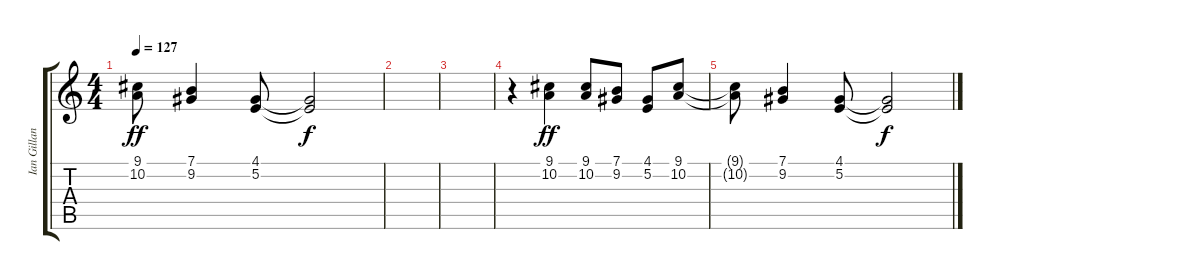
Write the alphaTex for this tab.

\track ("Ian Gillan" "Ian Gillan") {instrument oboe}
\staff {score tabs}
\tuning (E4 B3 G3 D3 A2 E2) {hide}
\ts (4 4)
\tempo 127
\clef g2
\ks c
(9.1{t} 10.2{t}).8{dy ff} (7.1 9.2).4 (4.1 5.2).8 (4.1{t} 5.2{t}).2{dy f} |
|
|
r.4 (9.1 10.2).4{dy ff} (9.1 10.2).8 (7.1 9.2).8 (4.1 5.2).8 (9.1 10.2).8 |
(9.1{t} 10.2{t}).8 (7.1 9.2).4 (4.1 5.2).8 (4.1{t} 5.2{t}).2{dy f}
